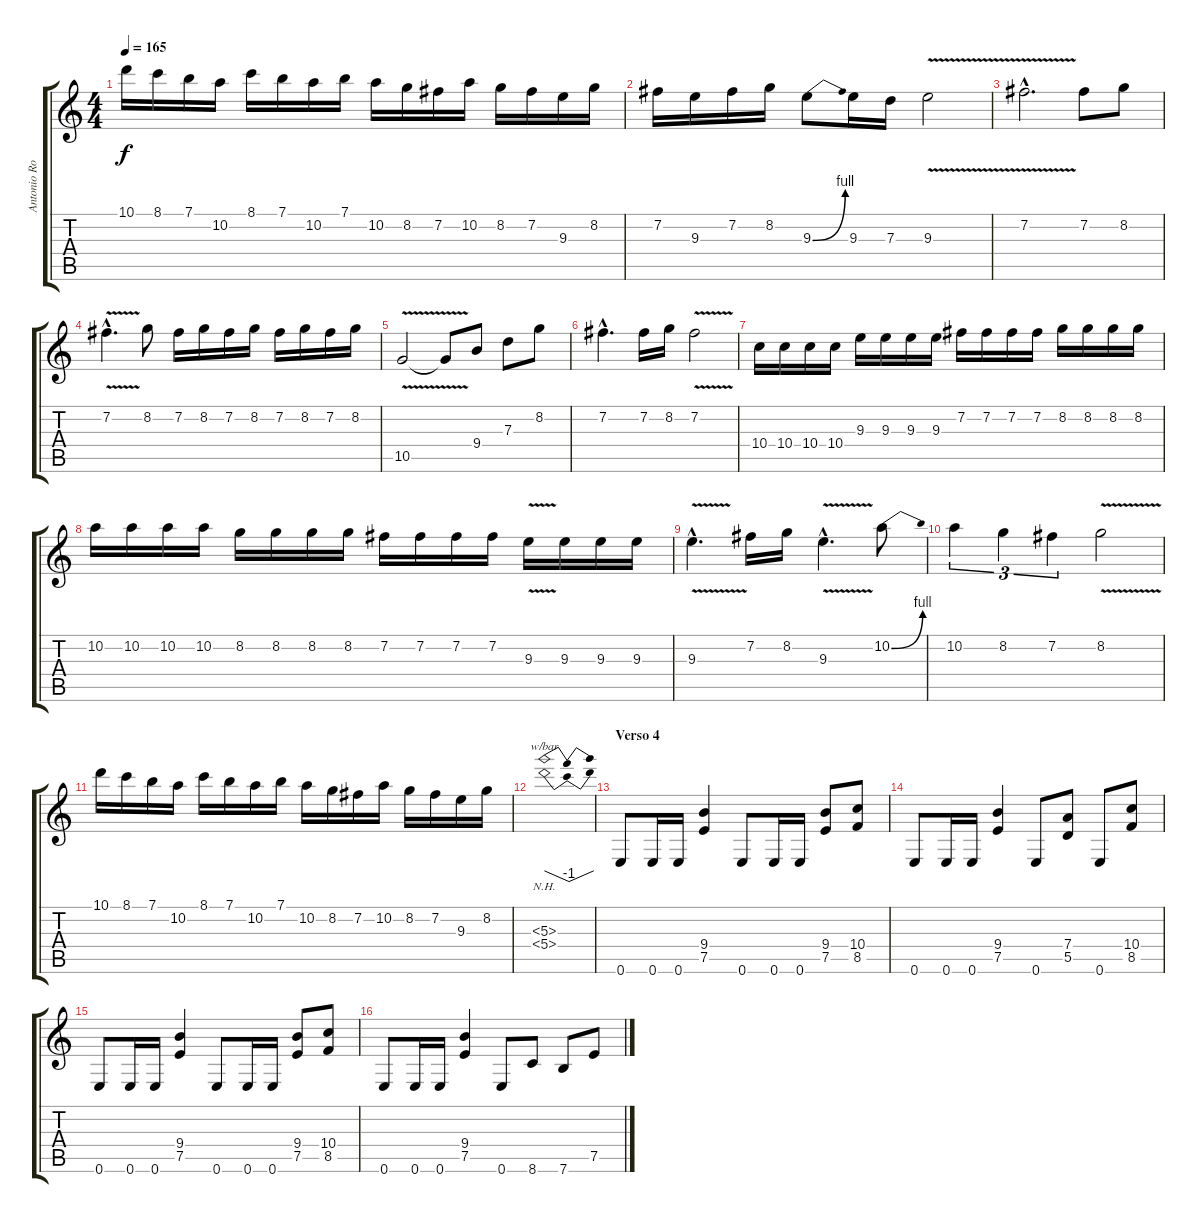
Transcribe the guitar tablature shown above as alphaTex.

\track ("Antonio Romano (Gtr 1)" "Antonio Ro") {instrument distortionguitar}
\staff {score tabs}
\tuning (E4 B3 G3 D3 A2 E2) {hide}
\ts (4 4)
\tempo 165
\clef g2
\ks c
10.1.16{dy f} 8.1.16 7.1.16 10.2.16 8.1.16 7.1.16 10.2.16 7.1.16 10.2.16 8.2.16 7.2.16 10.2.16 8.2.16 7.2.16 9.3.16 8.2.16 |
7.2.16 9.3.16 7.2.16 8.2.16 9.3{be (bend 0 0 60 4)}.8 9.3.16 7.3.16 9.3{v}.2 |
7.2{v hac}.2{d} 7.2.8 8.2.8 |
7.2{v hac}.4{d} 8.2.8 7.2.16 8.2.16 7.2.16 8.2.16 7.2.16 8.2.16 7.2.16 8.2.16 |
10.5{v}.2 10.5{t}.8 9.4.8 7.3.8 8.2.8 |
7.2{hac}.4{d} 7.2.16 8.2.16 7.2{v}.2 |
10.4.16 10.4.16 10.4.16 10.4.16 9.3.16 9.3.16 9.3.16 9.3.16 7.2.16 7.2.16 7.2.16 7.2.16 8.2.16 8.2.16 8.2.16 8.2.16 |
10.2.16 10.2.16 10.2.16 10.2.16 8.2.16 8.2.16 8.2.16 8.2.16 7.2.16 7.2.16 7.2.16 7.2.16 9.3{v}.16 9.3.16 9.3.16 9.3.16 |
9.3{v hac}.4{d} 7.2.16 8.2.16 9.3{v hac}.4{d} 10.2{be (bend 0 0 60 4)}.8 |
10.2.4{tu (3 2)} 8.2.4{tu (3 2)} 7.2.4{tu (3 2)} 8.2{v}.2 |
10.1.16 8.1.16 7.1.16 10.2.16 8.1.16 7.1.16 10.2.16 7.1.16 10.2.16 8.2.16 7.2.16 10.2.16 8.2.16 7.2.16 9.3.16 8.2.16 |
(5.3{nh} 5.4{nh}).1{tbe (dip default 0 0 30 -4 60 0)} |
\section ("" "Verso 4")
0.6.8 0.6.16 0.6.16 (9.4 7.5).4 0.6.8 0.6.16 0.6.16 (9.4 7.5).8 (10.4 8.5).8 |
0.6.8 0.6.16 0.6.16 (9.4 7.5).4 0.6.8 (7.4 5.5).8 0.6.8 (10.4 8.5).8 |
0.6.8 0.6.16 0.6.16 (9.4 7.5).4 0.6.8 0.6.16 0.6.16 (9.4 7.5).8 (10.4 8.5).8 |
0.6.8 0.6.16 0.6.16 (9.4 7.5).4 0.6.8 8.6.8 7.6.8 7.5.8
